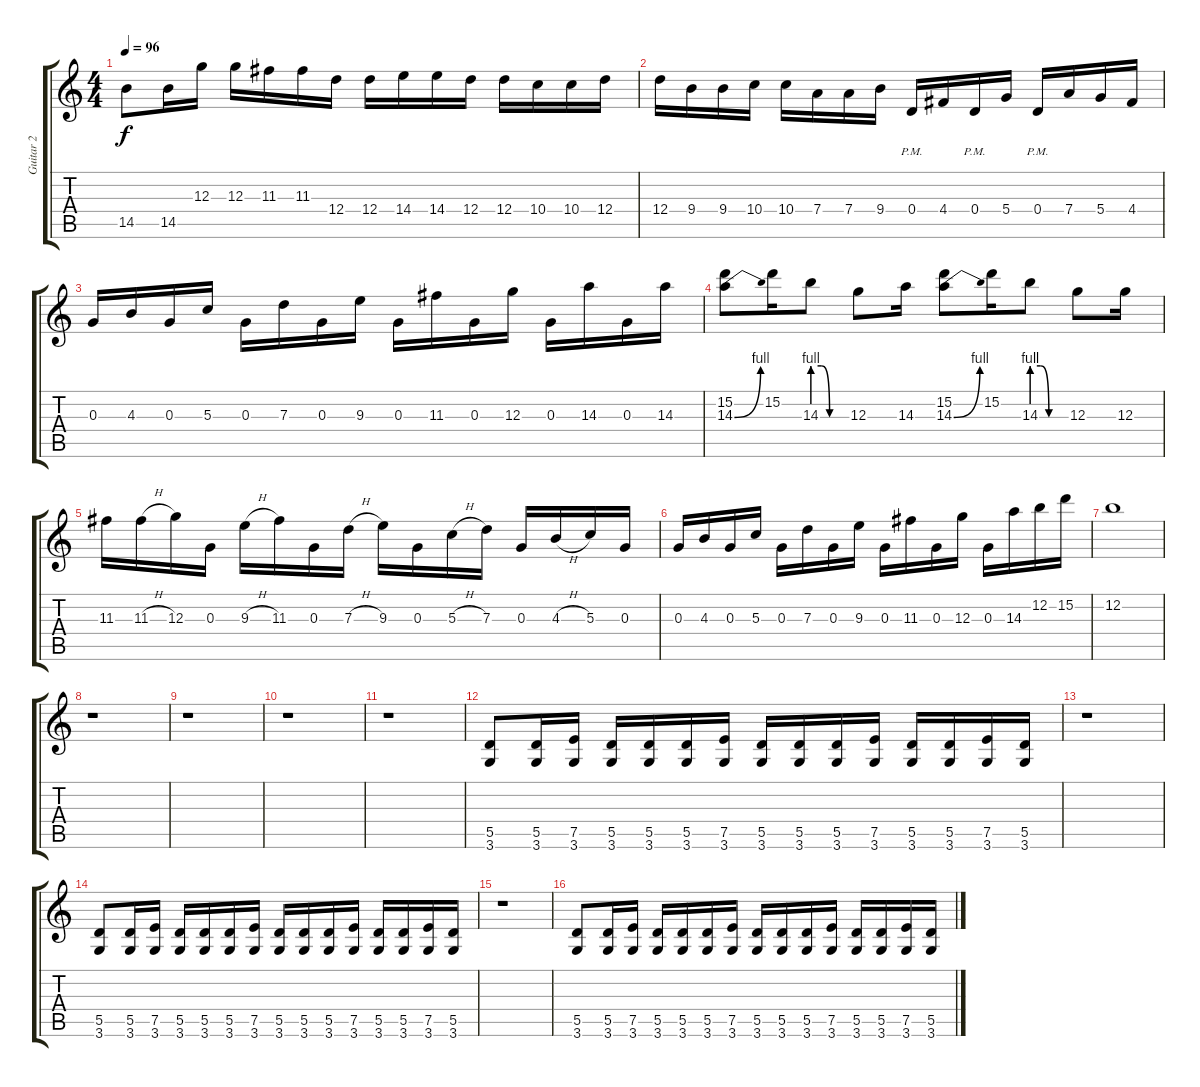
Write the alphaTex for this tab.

\track ("Guitar 2" "Guitar 2") {instrument distortionguitar}
\staff {score tabs}
\tuning (E4 B3 G3 D3 A2 E2) {hide}
\ts (4 4)
\tempo 96
\clef g2
\ks c
14.5.8{dy f} 14.5.16 12.3.16 12.3.16 11.3.16 11.3.16 12.4.16 12.4.16 14.4.16 14.4.16 12.4.16 12.4.16 10.4.16 10.4.16 12.4.16 |
12.4.16 9.4.16 9.4.16 10.4.16 10.4.16 7.4.16 7.4.16 9.4.16 0.4{pm}.16 4.4.16 0.4{pm}.16 5.4.16 0.4{pm}.16 7.4.16 5.4.16 4.4.16 |
0.3.16 4.3.16 0.3.16 5.3.16 0.3.16 7.3.16 0.3.16 9.3.16 0.3.16 11.3.16 0.3.16 12.3.16 0.3.16 14.3.16 0.3.16 14.3.16 |
(15.2 14.3{be (bend 0 0 60 4)}).8 15.2.16 14.3{be (custom 0 4 15 4 30 0 60 0)}.8 12.3.8 14.3.16 (15.2 14.3{be (bend 0 0 60 4)}).8 15.2.16 14.3{be (custom 0 4 15 4 30 0 60 0)}.8 12.3.8 12.3.16 |
11.3.16 11.3{h}.16 12.3.16 0.3.16 9.3{h}.16 11.3.16 0.3.16 7.3{h}.16 9.3.16 0.3.16 5.3{h}.16 7.3.16 0.3.16 4.3{h}.16 5.3.16 0.3.16 |
0.3.16 4.3.16 0.3.16 5.3.16 0.3.16 7.3.16 0.3.16 9.3.16 0.3.16 11.3.16 0.3.16 12.3.16 0.3.16 14.3.16 12.2.16 15.2.16 |
12.2.1 |
r.1 |
r.1 |
r.1 |
r.1 |
(5.5 3.6).8 (5.5 3.6).16 (7.5 3.6).16 (5.5 3.6).16 (5.5 3.6).16 (5.5 3.6).16 (7.5 3.6).16 (5.5 3.6).16 (5.5 3.6).16 (5.5 3.6).16 (7.5 3.6).16 (5.5 3.6).16 (5.5 3.6).16 (7.5 3.6).16 (5.5 3.6).16 |
r.1 |
(5.5 3.6).8 (5.5 3.6).16 (7.5 3.6).16 (5.5 3.6).16 (5.5 3.6).16 (5.5 3.6).16 (7.5 3.6).16 (5.5 3.6).16 (5.5 3.6).16 (5.5 3.6).16 (7.5 3.6).16 (5.5 3.6).16 (5.5 3.6).16 (7.5 3.6).16 (5.5 3.6).16 |
r.1 |
(5.5 3.6).8 (5.5 3.6).16 (7.5 3.6).16 (5.5 3.6).16 (5.5 3.6).16 (5.5 3.6).16 (7.5 3.6).16 (5.5 3.6).16 (5.5 3.6).16 (5.5 3.6).16 (7.5 3.6).16 (5.5 3.6).16 (5.5 3.6).16 (7.5 3.6).16 (5.5 3.6).16
